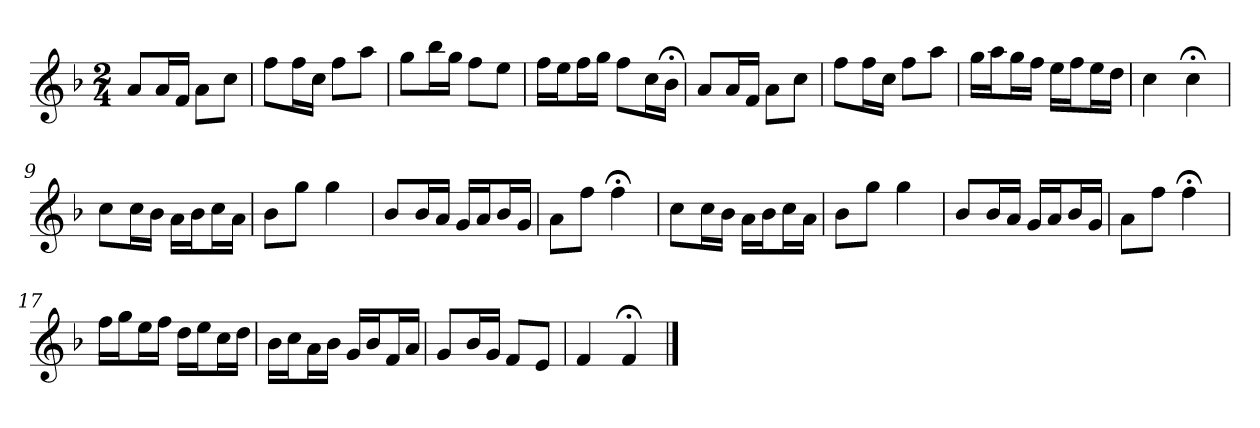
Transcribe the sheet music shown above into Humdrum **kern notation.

**kern
*part1
*staff1
*k[b-]
*F:
*M2/4
*MM120
=1
8aL
16aL
16fJJ
8aL
8ccJ
=2
8ffL
16ffL
16ccJJ
8ffL
8aaJ
=3
8ggL
16bb-L
16ggJJ
8ffL
8eeJ
=4
16ffLL
16eeJ
16ffL
16ggJJ
8ffL
16ccL
16b-;<JJ
=5
8aL
16aL
16fJJ
8aL
8ccJ
=6
8ffL
16ffL
16ccJJ
8ffL
8aaJ
=7
16ggLL
16aaJ
16ggL
16ffJJ
16eeLL
16ffJ
16eeL
16ddJJ
=8
4cc
4cc;<
=9
8ccL
16ccL
16b-JJ
16aLL
16b-J
16ccL
16aJJ
=10
8b-L
8ggJ
4gg
=11
8b-L
16b-L
16aJJ
16gLL
16aJ
16b-L
16gJJ
=12
8aL
8ffJ
4ff;<
=13
8ccL
16ccL
16b-JJ
16aLL
16b-J
16ccL
16aJJ
=14
8b-L
8ggJ
4gg
=15
8b-L
16b-L
16aJJ
16gLL
16aJ
16b-L
16gJJ
=16
8aL
8ffJ
4ff;<
=17
16ffLL
16ggJ
16eeL
16ffJJ
16ddLL
16eeJ
16ccL
16ddJJ
=18
16b-LL
16ccJ
16aL
16b-JJ
16gLL
16b-J
16fL
16aJJ
=19
8gL
16b-L
16gJJ
8fL
8eJ
=20
4f
4f;<
==
*-
